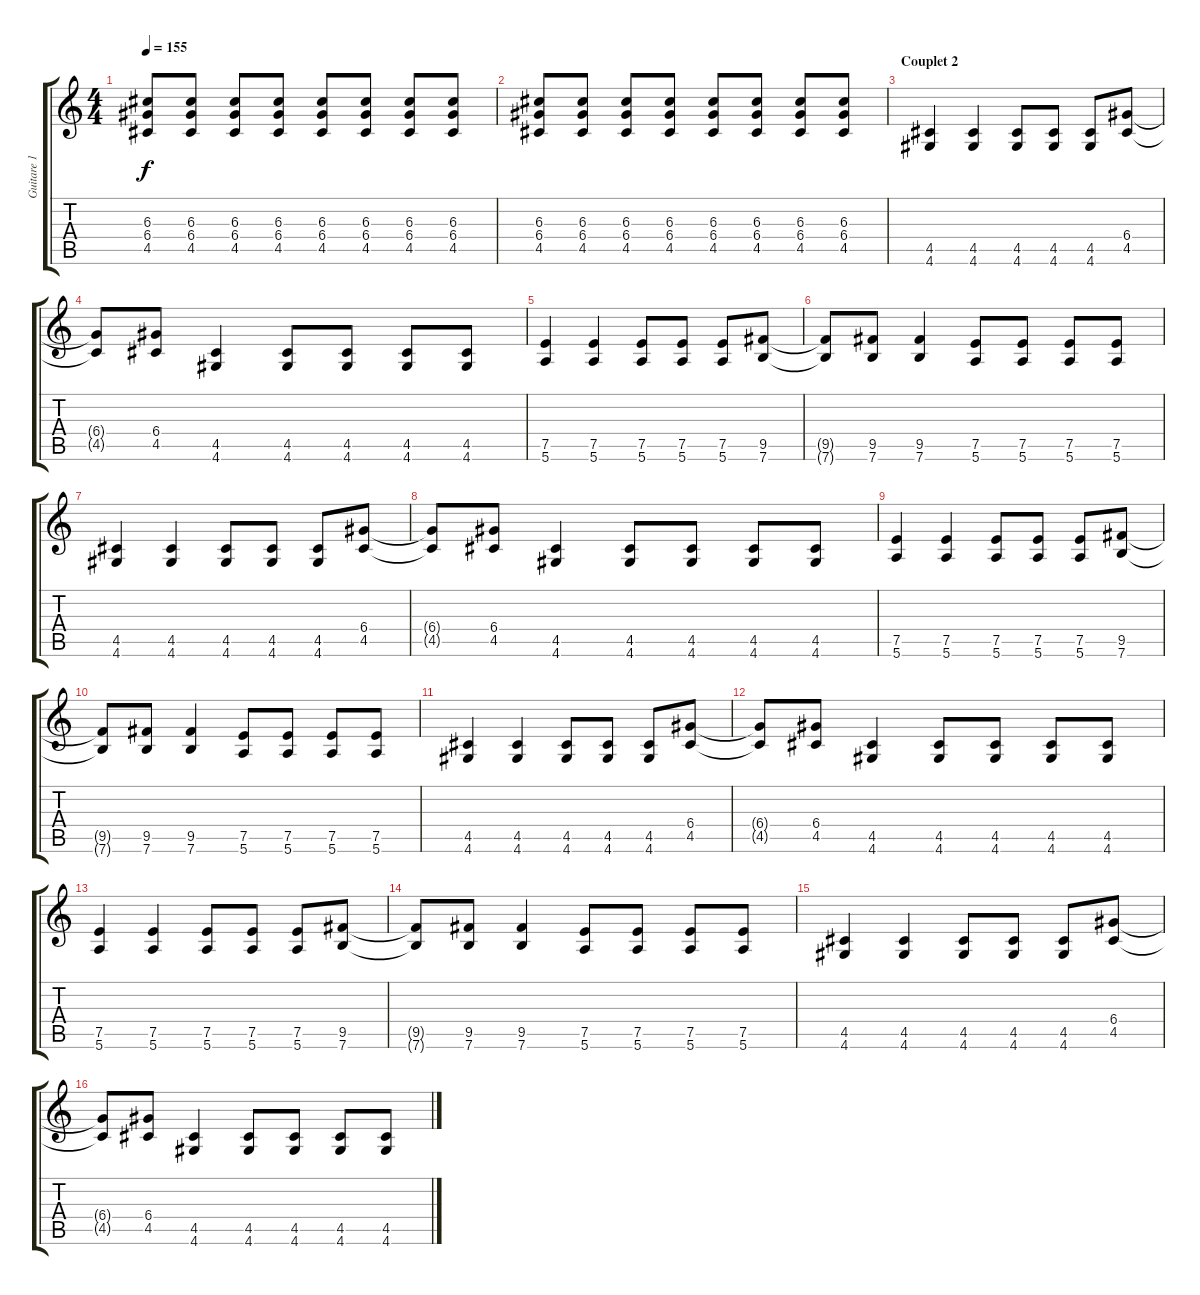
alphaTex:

\track ("Guitare 1 " "Guitare 1 ") {instrument distortionguitar}
\staff {score tabs}
\tuning (E4 B3 G3 D3 A2 E2) {hide}
\ts (4 4)
\tempo 155
\clef g2
\ks c
(6.3 6.4 4.5).8{dy f} (6.3 6.4 4.5).8 (6.3 6.4 4.5).8 (6.3 6.4 4.5).8 (6.3 6.4 4.5).8 (6.3 6.4 4.5).8 (6.3 6.4 4.5).8 (6.3 6.4 4.5).8 |
(6.3 6.4 4.5).8 (6.3 6.4 4.5).8 (6.3 6.4 4.5).8 (6.3 6.4 4.5).8 (6.3 6.4 4.5).8 (6.3 6.4 4.5).8 (6.3 6.4 4.5).8 (6.3 6.4 4.5).8 |
\section ("" "Couplet 2")
(4.5 4.6).4 (4.5 4.6).4 (4.5 4.6).8 (4.5 4.6).8 (4.5 4.6).8 (6.4 4.5).8 |
(6.4{t} 4.5{t}).8 (6.4 4.5).8 (4.5 4.6).4 (4.5 4.6).8 (4.5 4.6).8 (4.5 4.6).8 (4.5 4.6).8 |
(7.5 5.6).4 (7.5 5.6).4 (7.5 5.6).8 (7.5 5.6).8 (7.5 5.6).8 (9.5 7.6).8 |
(9.5{t} 7.6{t}).8 (9.5 7.6).8 (9.5 7.6).4 (7.5 5.6).8 (7.5 5.6).8 (7.5 5.6).8 (7.5 5.6).8 |
(4.5 4.6).4 (4.5 4.6).4 (4.5 4.6).8 (4.5 4.6).8 (4.5 4.6).8 (6.4 4.5).8 |
(6.4{t} 4.5{t}).8 (6.4 4.5).8 (4.5 4.6).4 (4.5 4.6).8 (4.5 4.6).8 (4.5 4.6).8 (4.5 4.6).8 |
(7.5 5.6).4 (7.5 5.6).4 (7.5 5.6).8 (7.5 5.6).8 (7.5 5.6).8 (9.5 7.6).8 |
(9.5{t} 7.6{t}).8 (9.5 7.6).8 (9.5 7.6).4 (7.5 5.6).8 (7.5 5.6).8 (7.5 5.6).8 (7.5 5.6).8 |
(4.5 4.6).4 (4.5 4.6).4 (4.5 4.6).8 (4.5 4.6).8 (4.5 4.6).8 (6.4 4.5).8 |
(6.4{t} 4.5{t}).8 (6.4 4.5).8 (4.5 4.6).4 (4.5 4.6).8 (4.5 4.6).8 (4.5 4.6).8 (4.5 4.6).8 |
(7.5 5.6).4 (7.5 5.6).4 (7.5 5.6).8 (7.5 5.6).8 (7.5 5.6).8 (9.5 7.6).8 |
(9.5{t} 7.6{t}).8 (9.5 7.6).8 (9.5 7.6).4 (7.5 5.6).8 (7.5 5.6).8 (7.5 5.6).8 (7.5 5.6).8 |
(4.5 4.6).4 (4.5 4.6).4 (4.5 4.6).8 (4.5 4.6).8 (4.5 4.6).8 (6.4 4.5).8 |
(6.4{t} 4.5{t}).8 (6.4 4.5).8 (4.5 4.6).4 (4.5 4.6).8 (4.5 4.6).8 (4.5 4.6).8 (4.5 4.6).8
